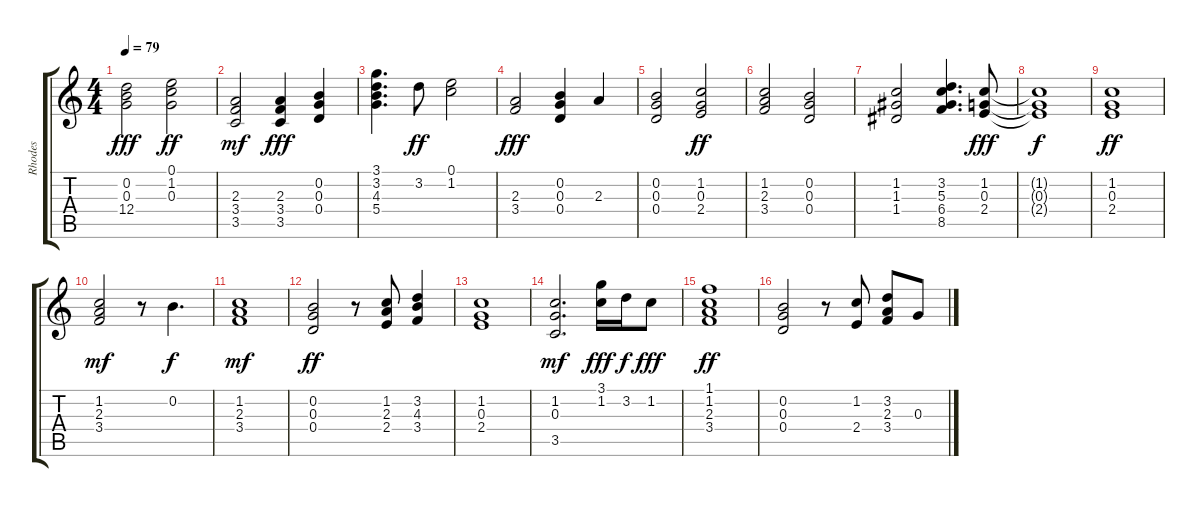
\track ("Rhodes" "Rhodes") {instrument electricguitarjazz}
\staff {score tabs}
\tuning (E4 B3 G3 D3 A2 E2) {hide}
\ts (4 4)
\tempo 79
\clef g2
\ks c
(0.2 0.3 12.4).2{dy fff} (0.1 1.2 0.3).2{dy ff} |
(2.3 3.4 3.5).2{dy mf} (2.3 3.4 3.5).4{dy fff} (0.2 0.3 0.4).4 |
(3.1 3.2 4.3 5.4).4{d} 3.2.8{dy ff} (0.1 1.2).2 |
(2.3 3.4).2{dy fff} (0.2 0.3 0.4).4 2.3.4 |
(0.2 0.3 0.4).2 (1.2 0.3 2.4).2{dy ff} |
(1.2 2.3 3.4).2 (0.2 0.3 0.4).2 |
(1.2 1.3 1.4).2 (3.2 5.3 6.4 8.5).4{d} (1.2 0.3 2.4).8{dy fff} |
(1.2{t} 0.3{t} 2.4{t}).1{dy f} |
(1.2 0.3 2.4).1{dy ff} |
(1.2 2.3 3.4).2{dy mf} r.8 0.2.4{d dy f} |
(1.2 2.3 3.4).1{dy mf} |
(0.2 0.3 0.4).2{dy ff} r.8 (1.2 2.3 2.4).8 (3.2 4.3 3.4).4 |
(1.2 0.3 2.4).1 |
(1.2 0.3 3.5).2{d dy mf} (3.1 1.2).16{dy fff} 3.2.16{dy f} 1.2.8{dy fff} |
(1.1 1.2 2.3 3.4).1{dy ff} |
(0.2 0.3 0.4).2 r.8 (1.2 2.4).8 (3.2 2.3 3.4).8 0.3.8
